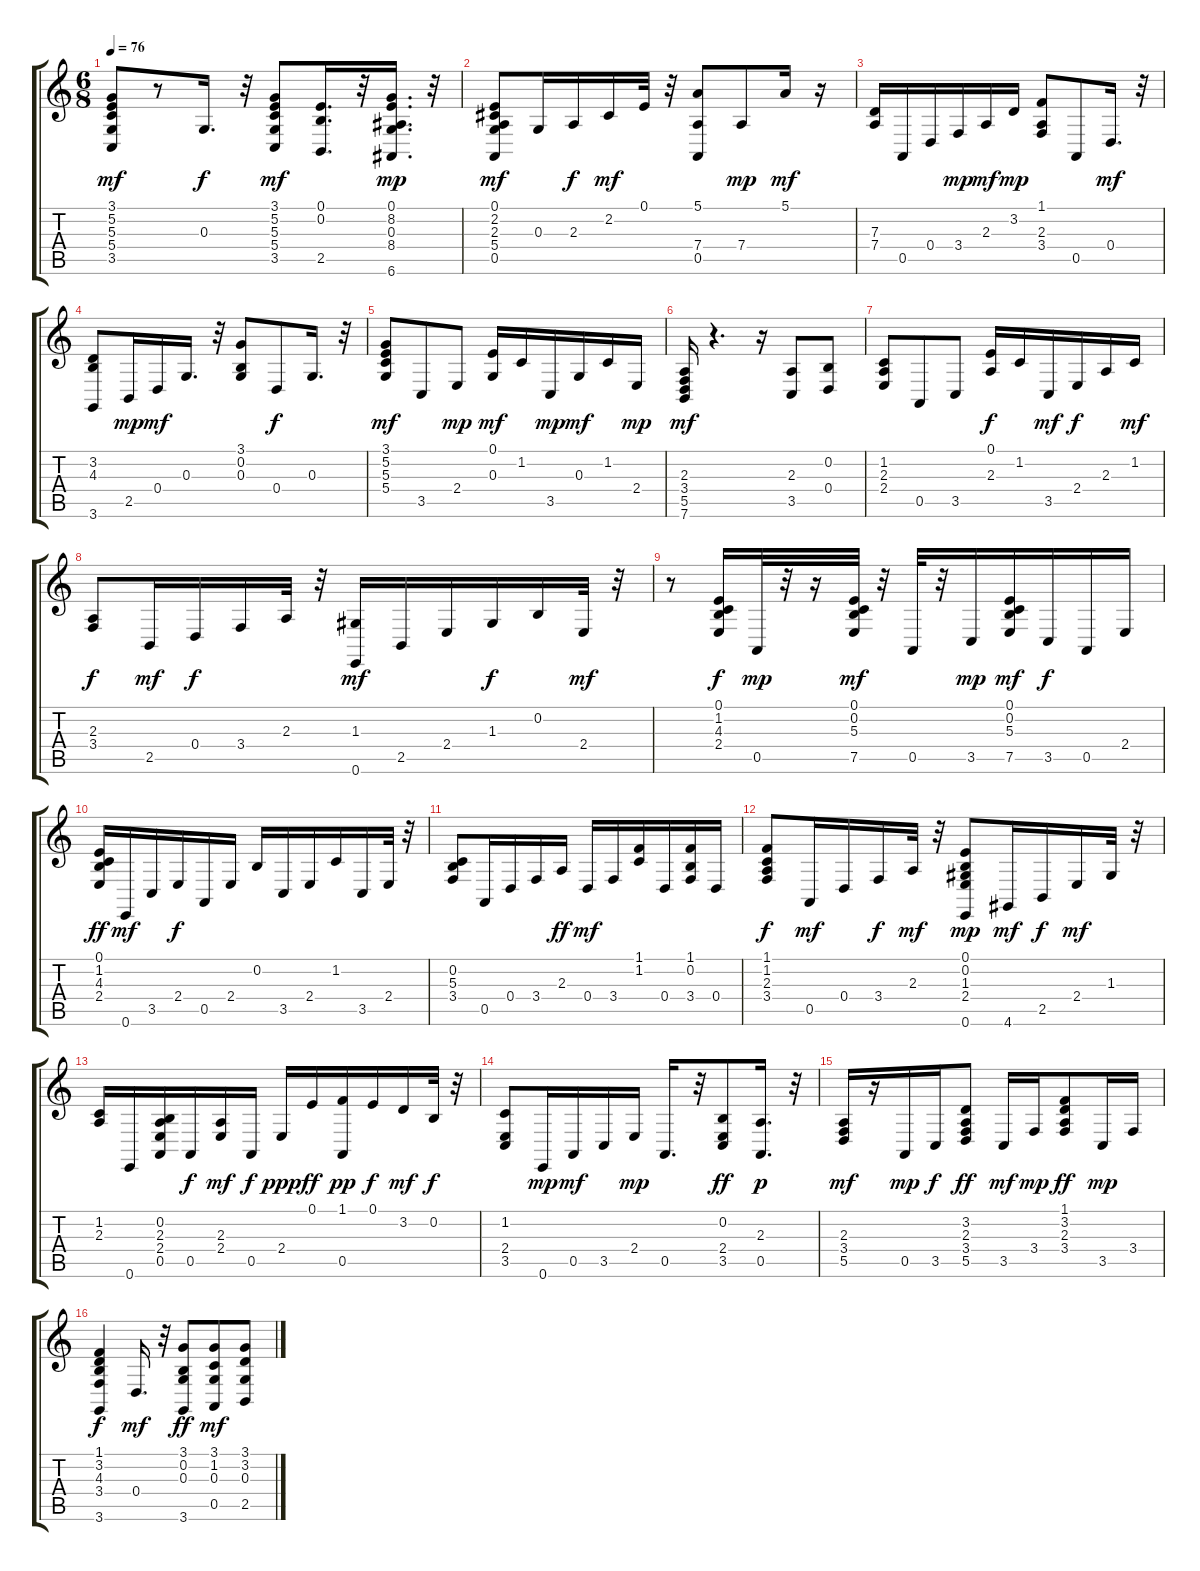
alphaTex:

\track "" {instrument acousticgrandpiano}
\staff {score tabs}
\tuning (E4 B3 G3 D3 A2 E2) {hide}
\ts (6 8)
\tempo 76
\clef g2
\ks c
(3.1 5.2 5.3 5.4 3.5).8{dy mf} r.8 0.3.16{d dy f} r.32 (3.1 5.2 5.3 5.4 3.5).8{dy mf} (0.1 0.2 2.5).16{d} r.32 (0.1 8.2 0.3 8.4 6.6).16{d dy mp} r.32 |
(0.1 2.2 2.3 5.4 0.5).8{dy mf} 0.3.16 2.3.16{dy f} 2.2.16{dy mf} 0.1.32 r.32 (5.1 7.4 0.5).8 7.4.8{dy mp} 5.1.16{dy mf} r.16 |
(7.3 7.4).16 0.5.16 0.4.16 3.4.16{dy mp} 2.3.16{dy mf} 3.2.16{dy mp} (1.1 2.3 3.4).8 0.5.8 0.4.16{d dy mf} r.32 |
(3.2 4.3 3.6).8 2.5.16{dy mp} 0.4.16{dy mf} 0.3.16{d} r.32 (3.1 0.2 0.3).8 0.4.8{dy f} 0.3.16{d} r.32 |
(3.1 5.2 5.3 5.4).8{dy mf} 3.5.8 2.4.8{dy mp} (0.1 0.3).16{dy mf} 1.2.16 3.5.16{dy mp} 0.3.16{dy mf} 1.2.16 2.4.16{dy mp} |
(2.3 3.4 5.5 7.6).16{dy mf} r.4{d} r.16 (2.3 3.5).8 (0.2 0.4).8 |
(1.2 2.3 2.4).8 0.5.8 3.5.8 (0.1 2.3).16{dy f} 1.2.16 3.5.16{dy mf} 2.4.16{dy f} 2.3.16 1.2.16{dy mf} |
(2.3 3.4).8{dy f} 2.5.16{dy mf} 0.4.16{dy f} 3.4.16 2.3.32 r.32 (1.3 0.6).16{dy mf} 2.5.16 2.4.16 1.3.16{dy f} 0.2.16 2.4.32{dy mf} r.32 |
r.8 (0.1 1.2 4.3 2.4).16{dy f} 0.5.32{dy mp} r.32 r.16 (0.1 0.2 5.3 7.5).32{dy mf} r.32 0.5.32 r.32 3.5.16{dy mp} (0.1 0.2 5.3 7.5).16{dy mf} 3.5.16{dy f} 0.5.16 2.4.16 |
(0.1 1.2 4.3 2.4).16{dy ff} 0.6.16{dy mf} 3.5.16 2.4.16{dy f} 0.5.16 2.4.16 0.2.16 3.5.16 2.4.16 1.2.16 3.5.16 2.4.32 r.32 |
(0.2 5.3 3.4).8 0.5.16 0.4.16 3.4.16 2.3.16{dy ff} 0.4.16{dy mf} 3.4.16 (1.1 1.2).16 0.4.16 (1.1 0.2 3.4).16 0.4.16 |
(1.1 1.2 2.3 3.4).8{dy f} 0.5.16{dy mf} 0.4.16 3.4.16{dy f} 2.3.32{dy mf} r.32 (0.1 0.2 1.3 2.4 0.6).8{dy mp} 4.6.16{dy mf} 2.5.16{dy f} 2.4.16{dy mf} 1.3.32 r.32 |
(1.2 2.3).16 0.6.16 (0.2 2.3 2.4 0.5).16 0.5.16{dy f} (2.3 2.4).16{dy mf} 0.5.16{dy f} 2.4.16{dy ppp} 0.1.16{dy ff} (1.1 0.5).16{dy pp} 0.1.16{dy f} 3.2.16{dy mf} 0.2.32{dy f} r.32 |
(1.2 2.4 3.5).8 0.6.16{dy mp} 0.5.16{dy mf} 3.5.16 2.4.16{dy mp} 0.5.16{d} r.32 (0.2 2.4 3.5).8{dy ff} (2.3 0.5).16{d dy p} r.32 |
(2.3 3.4 5.5).16{dy mf} r.16 0.5.16{dy mp} 3.5.16{dy f} (3.2 2.3 3.4 5.5).8{dy ff} 3.5.16{dy mf} 3.4.16{dy mp} (1.1 3.2 2.3 3.4).8{dy ff} 3.5.16{dy mp} 3.4.16 |
(1.1 3.2 4.3 3.4 3.6).4{dy f} 0.4.16{d dy mf} r.32 (3.1 0.2 0.3 3.6).8{dy ff} (3.1 1.2 0.3 0.5).8{dy mf} (3.1 3.2 0.3 2.5).8
